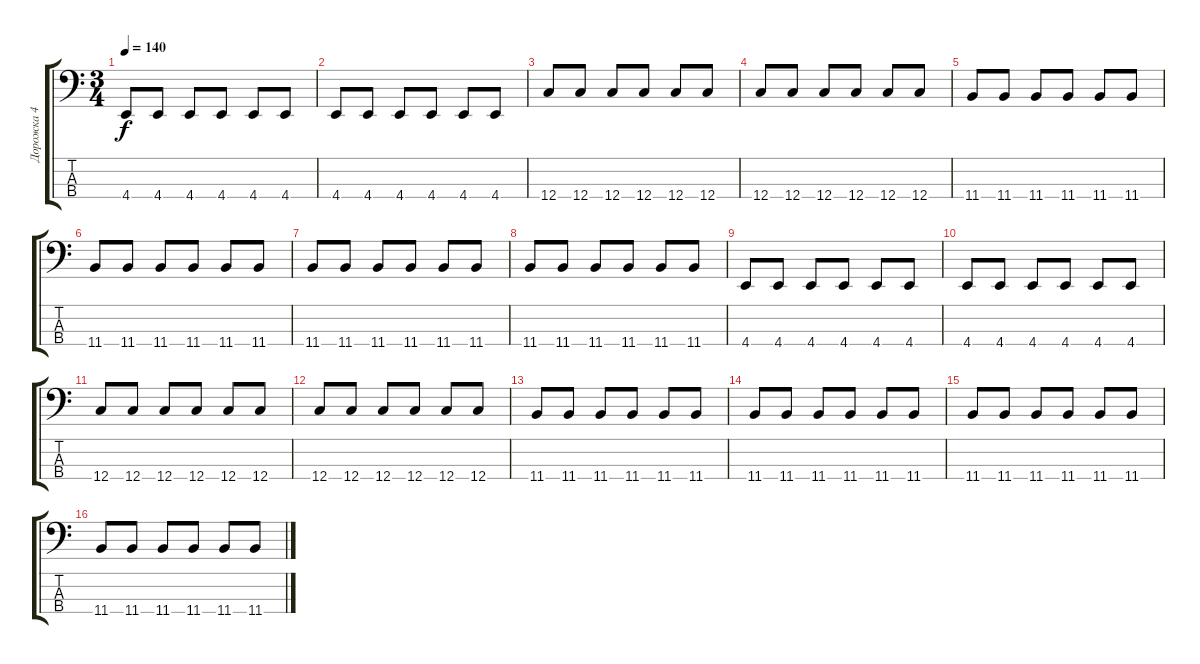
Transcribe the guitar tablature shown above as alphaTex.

\track ("Дорожка 4" "Дорожка 4") {instrument electricbassfinger}
\staff {score tabs}
\tuning (F2 C2 G1 C1) {hide}
\ts (3 4)
\tempo 140
\clef f4
\ks c
4.4.8{dy f} 4.4.8 4.4.8 4.4.8 4.4.8 4.4.8 |
4.4.8 4.4.8 4.4.8 4.4.8 4.4.8 4.4.8 |
12.4.8 12.4.8 12.4.8 12.4.8 12.4.8 12.4.8 |
12.4.8 12.4.8 12.4.8 12.4.8 12.4.8 12.4.8 |
11.4.8 11.4.8 11.4.8 11.4.8 11.4.8 11.4.8 |
11.4.8 11.4.8 11.4.8 11.4.8 11.4.8 11.4.8 |
11.4.8 11.4.8 11.4.8 11.4.8 11.4.8 11.4.8 |
11.4.8 11.4.8 11.4.8 11.4.8 11.4.8 11.4.8 |
4.4.8 4.4.8 4.4.8 4.4.8 4.4.8 4.4.8 |
4.4.8 4.4.8 4.4.8 4.4.8 4.4.8 4.4.8 |
12.4.8 12.4.8 12.4.8 12.4.8 12.4.8 12.4.8 |
12.4.8 12.4.8 12.4.8 12.4.8 12.4.8 12.4.8 |
11.4.8 11.4.8 11.4.8 11.4.8 11.4.8 11.4.8 |
11.4.8 11.4.8 11.4.8 11.4.8 11.4.8 11.4.8 |
11.4.8 11.4.8 11.4.8 11.4.8 11.4.8 11.4.8 |
11.4.8 11.4.8 11.4.8 11.4.8 11.4.8 11.4.8
